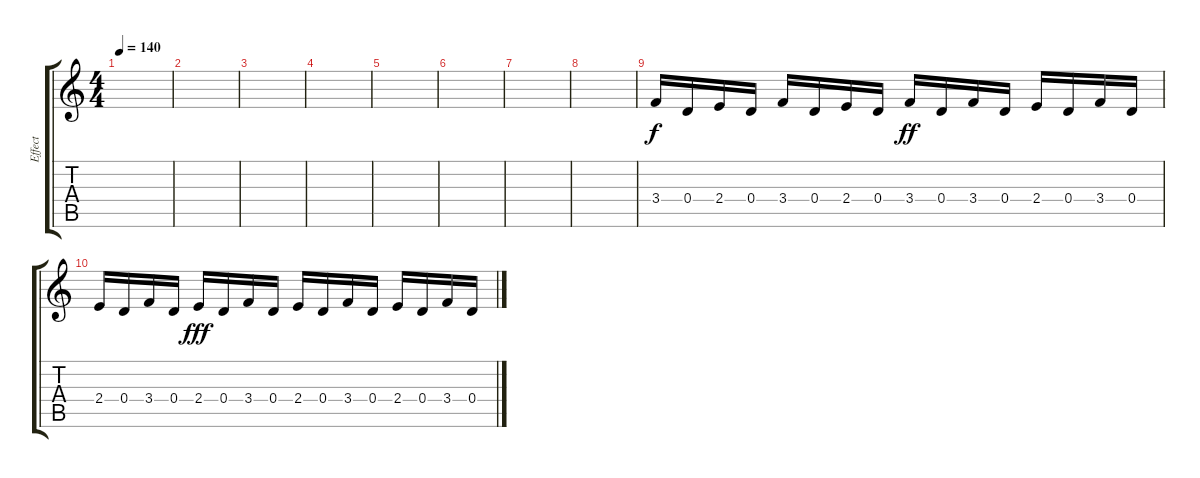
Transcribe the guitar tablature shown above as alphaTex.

\track ("Effect" "Effect") {instrument guitarharmonics}
\staff {score tabs}
\tuning (E4 B3 G3 D3 A2 E2) {hide}
\ts (4 4)
\tempo 140
\clef g2
\ks c
|
|
|
|
|
|
|
|
3.4.16 0.4.16 2.4.16 0.4.16 3.4.16 0.4.16 2.4.16 0.4.16 3.4.16{dy ff} 0.4.16 3.4.16 0.4.16 2.4.16 0.4.16 3.4.16 0.4.16 |
2.4.16 0.4.16 3.4.16 0.4.16 2.4.16{dy fff} 0.4.16 3.4.16 0.4.16 2.4.16 0.4.16 3.4.16 0.4.16 2.4.16 0.4.16 3.4.16 0.4.16
